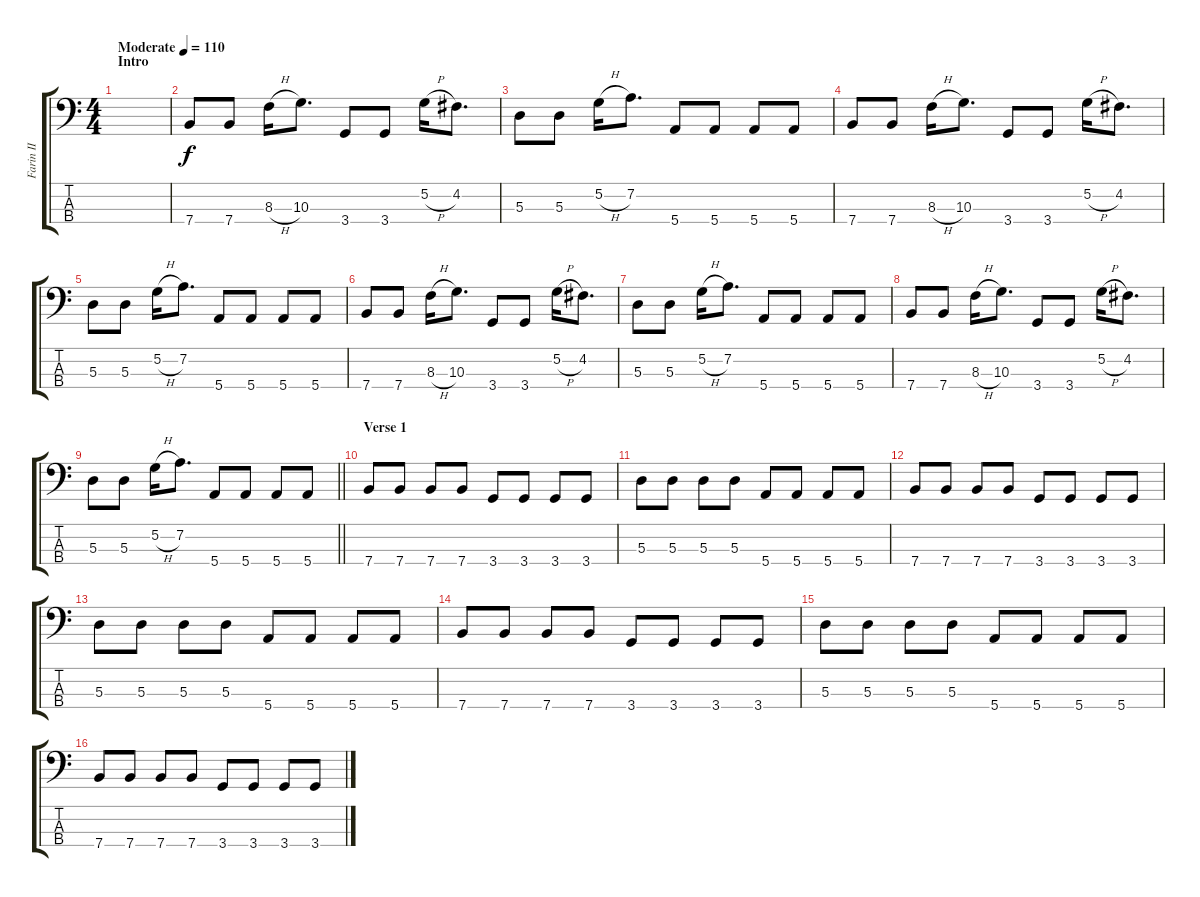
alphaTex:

\track ("Farin II" "Farin II") {instrument electricbasspick}
\staff {score tabs}
\tuning (G2 D2 A1 E1) {hide}
\ts (4 4)
\section ("" "Intro")
\tempo (110 "Moderate")
\clef f4
\ks c
|
7.4.8 7.4.8 8.3{h}.16 10.3.8{d} 3.4.8 3.4.8 5.2{h}.16 4.2.8{d} |
5.3.8 5.3.8 5.2{h}.16 7.2.8{d} 5.4.8 5.4.8 5.4.8 5.4.8 |
7.4.8 7.4.8 8.3{h}.16 10.3.8{d} 3.4.8 3.4.8 5.2{h}.16 4.2.8{d} |
5.3.8 5.3.8 5.2{h}.16 7.2.8{d} 5.4.8 5.4.8 5.4.8 5.4.8 |
7.4.8 7.4.8 8.3{h}.16 10.3.8{d} 3.4.8 3.4.8 5.2{h}.16 4.2.8{d} |
5.3.8 5.3.8 5.2{h}.16 7.2.8{d} 5.4.8 5.4.8 5.4.8 5.4.8 |
7.4.8 7.4.8 8.3{h}.16 10.3.8{d} 3.4.8 3.4.8 5.2{h}.16 4.2.8{d} |
\barLineRight lightlight
5.3.8 5.3.8 5.2{h}.16 7.2.8{d} 5.4.8 5.4.8 5.4.8 5.4.8 |
\section ("" "Verse 1")
7.4.8 7.4.8 7.4.8 7.4.8 3.4.8 3.4.8 3.4.8 3.4.8 |
5.3.8 5.3.8 5.3.8 5.3.8 5.4.8 5.4.8 5.4.8 5.4.8 |
7.4.8 7.4.8 7.4.8 7.4.8 3.4.8 3.4.8 3.4.8 3.4.8 |
5.3.8 5.3.8 5.3.8 5.3.8 5.4.8 5.4.8 5.4.8 5.4.8 |
7.4.8 7.4.8 7.4.8 7.4.8 3.4.8 3.4.8 3.4.8 3.4.8 |
5.3.8 5.3.8 5.3.8 5.3.8 5.4.8 5.4.8 5.4.8 5.4.8 |
7.4.8 7.4.8 7.4.8 7.4.8 3.4.8 3.4.8 3.4.8 3.4.8
